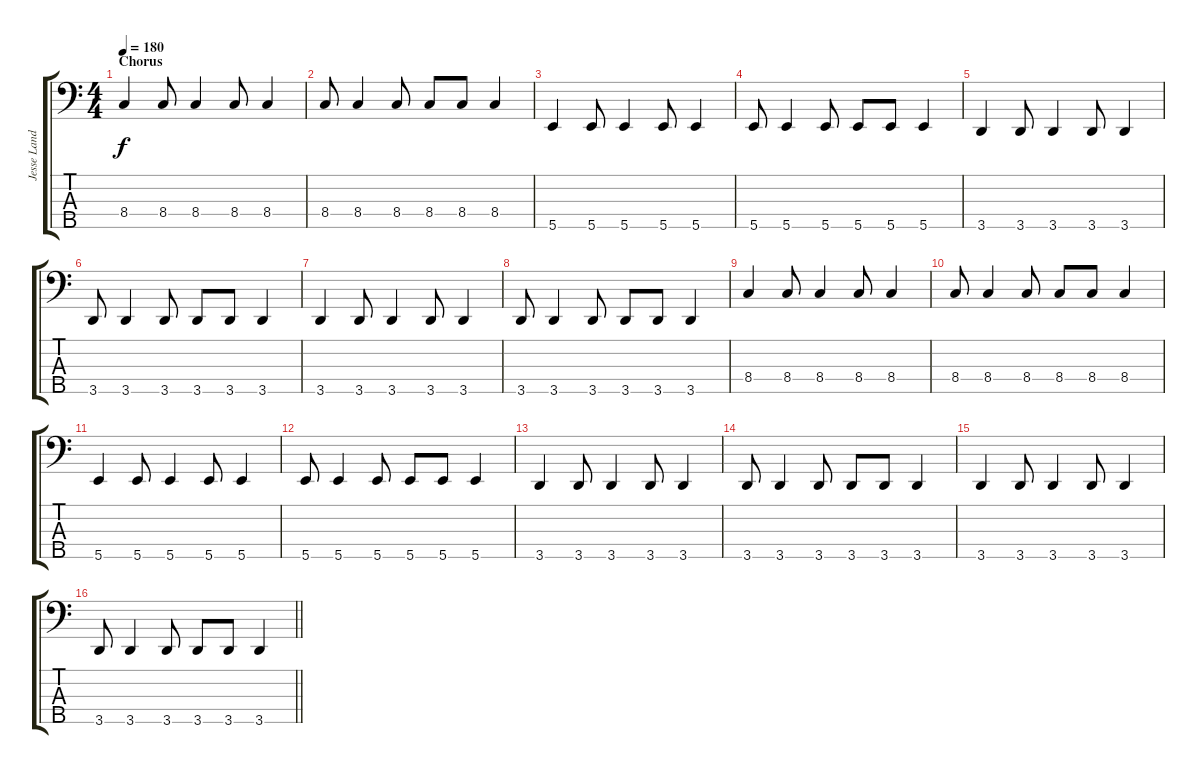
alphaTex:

\track ("Jesse Landry (Bass)" "Jesse Land") {instrument electricbassfinger}
\staff {score tabs}
\tuning (G2 D2 A1 E1 B0) {hide}
\ts (4 4)
\section ("" "Chorus")
\tempo 180
\clef f4
\ks c
8.4.4{dy f} 8.4.8 8.4.4 8.4.8 8.4.4 |
8.4.8 8.4.4 8.4.8 8.4.8 8.4.8 8.4.4 |
5.5.4 5.5.8 5.5.4 5.5.8 5.5.4 |
5.5.8 5.5.4 5.5.8 5.5.8 5.5.8 5.5.4 |
3.5.4 3.5.8 3.5.4 3.5.8 3.5.4 |
3.5.8 3.5.4 3.5.8 3.5.8 3.5.8 3.5.4 |
3.5.4 3.5.8 3.5.4 3.5.8 3.5.4 |
3.5.8 3.5.4 3.5.8 3.5.8 3.5.8 3.5.4 |
8.4.4 8.4.8 8.4.4 8.4.8 8.4.4 |
8.4.8 8.4.4 8.4.8 8.4.8 8.4.8 8.4.4 |
5.5.4 5.5.8 5.5.4 5.5.8 5.5.4 |
5.5.8 5.5.4 5.5.8 5.5.8 5.5.8 5.5.4 |
3.5.4 3.5.8 3.5.4 3.5.8 3.5.4 |
3.5.8 3.5.4 3.5.8 3.5.8 3.5.8 3.5.4 |
3.5.4 3.5.8 3.5.4 3.5.8 3.5.4 |
\barLineRight lightlight
3.5.8 3.5.4 3.5.8 3.5.8 3.5.8 3.5.4
